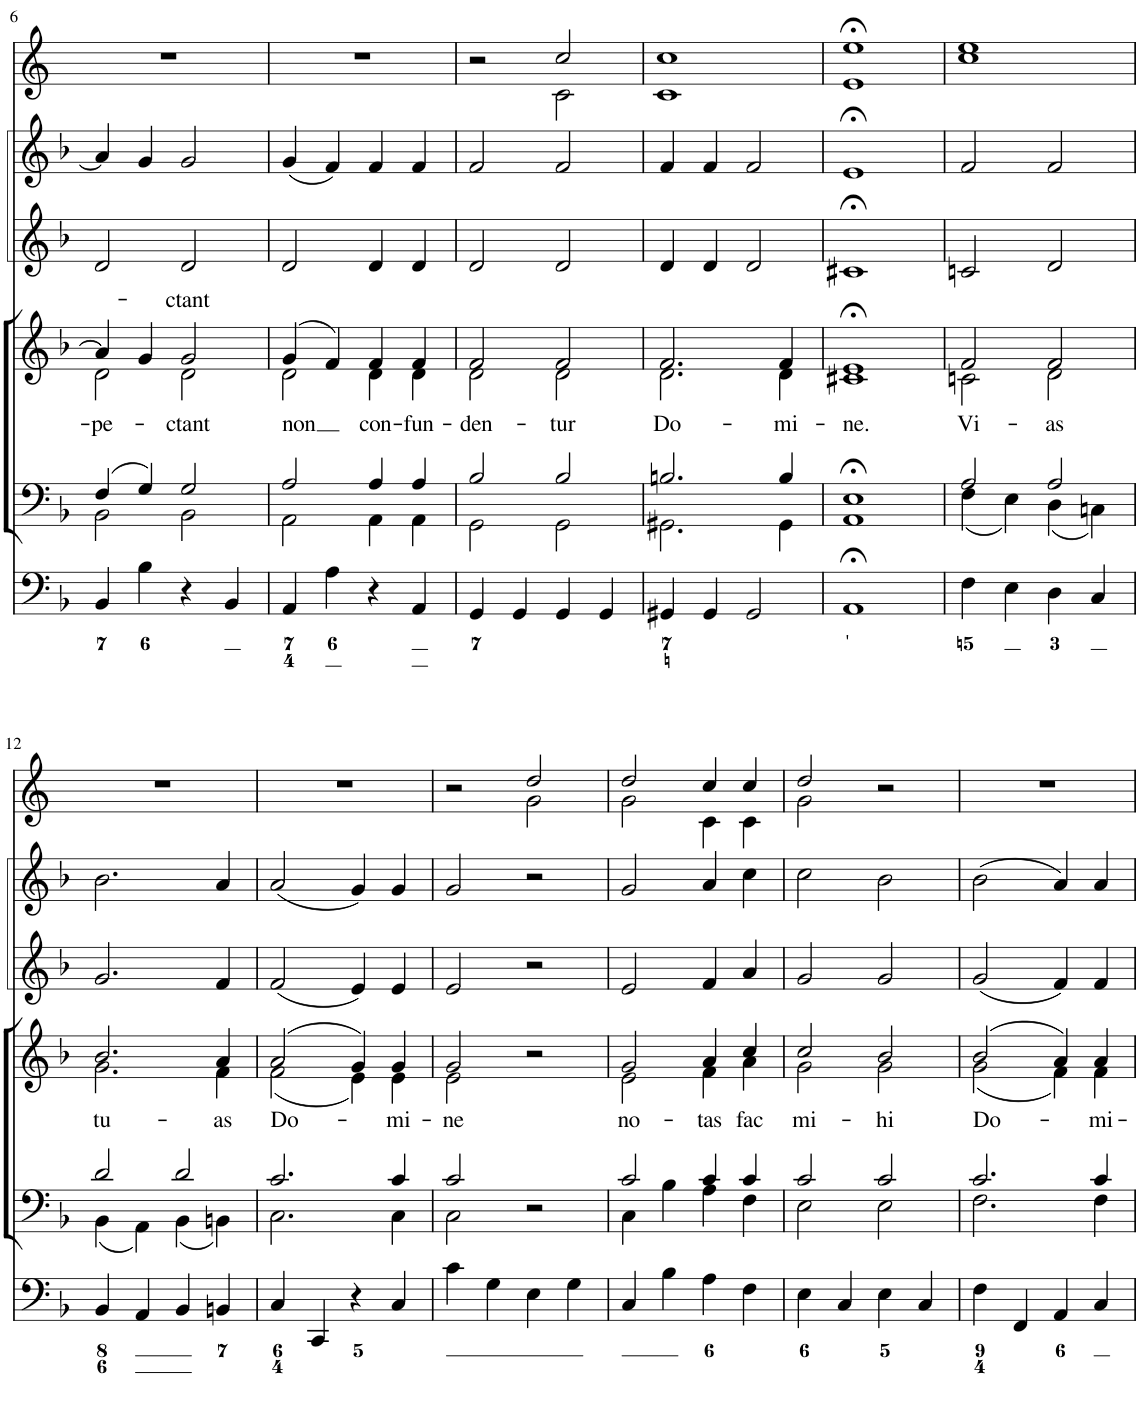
**kern	**kern	**kern	**text	**kern	**kern	**kern
*part6	*part5	*part4	*part4	*part3	*part2	*part1
*staff6	*staff5	*staff4	*staff4	*staff3	*staff2	*staff1
*I"Organ	*I"Voice	*I"Voice	*	*I"Violino 2	*I"Violino 1	*I"Corni in F
*	*	*	*	*I'Vln	*I'Vln	*
!!LO:PB:g=z
*clefF4	*clefF4	*clefG2	*	*clefG2	*clefG2	*clefG2
*	*	*	*	*	*	*Trd4c7
*k[b-]	*k[b-]	*k[b-]	*	*k[b-]	*k[b-]	*k[]
*M2/2	*M2/2	*M2/2	*	*M2/2	*M2/2	*M2/2
*met(c|)	*met(c|)	*met(c|)	*	*met(c|)	*met(c|)	*met(c|)
=6	=6	=6	=6	=6	=6	=6
*	*^	*^	*	*	*	*
!	!	!	!	!	!LO:LY:b	!	!	!
4BB-/	(4F/	2BB-\	4a/]	2d\	-pe-	2d/	4a/]	1r
4B-\	4G/)	.	4g/	.	.	.	4g/	.
!	!	!	!	!	!LO:LY:a	!	!	!
!	!	!	!	!	!LO:LY:b	!	!	!
4r	2G/	2BB-\	2g/	2d\	-ctant	2d/	2g/	.
4BB-/	.	.	.	.	.	.	.	.
=7	=7	=7	=7	=7	=7	=7	=7	=7
!	!	!	!	!	!LO:LY:b	!	!	!
4AA/	2A/	2AA\	(4g/	2d\	non	2d/	(4g/	1r
4A\	.	.	4f/)	.	.	.	4f/)	.
!	!	!	!	!	!LO:LY:b	!	!	!
4r	4A/	4AA\	4f/	4d\	con-	4d/	4f/	.
!	!	!	!	!	!LO:LY:b	!	!	!
4AA/	4A/	4AA\	4f/	4d\	-fun-	4d/	4f/	.
=8	=8	=8	=8	=8	=8	=8	=8	=8
!	!	!	!	!	!LO:LY:b	!	!	!
*	*	*	*	*	*	*	*	*^
4GG/	2B-/	2GG\	2f/	2d\	-den-	2d/	2f/	2r	2ryy
4GG/	.	.	.	.	.	.	.	.	.
!	!	!	!	!	!LO:LY:b	!	!	!	!
4GG/	2B-/	2GG\	2f/	2d\	-tur	2d/	2f/	2cc/	2c\
4GG/	.	.	.	.	.	.	.	.	.
=9	=9	=9	=9	=9	=9	=9	=9	=9	=9
!	!	!	!	!	!LO:LY:b	!	!	!	!
4GG#X/	2.Bn/	2.GG#X\	2.f/	2.d\	Do-	4d/	4f/	1cc	1c
4GG#/	.	.	.	.	.	4d/	4f/	.	.
2GG#/	.	.	.	.	.	2d/	2f/	.	.
!	!	!	!	!	!LO:LY:b	!	!	!	!
.	4B/	4GG#\	4f/	4d\	-mi-	.	.	.	.
=10	=10	=10	=10	=10	=10	=10	=10	=10	=10
!	!	!	!	!	!LO:LY:b	!	!	!	!
1AA;<	1E;<	1AA	1e;<	1c#X	-ne.	1c#X;<	1e;<	1ee;<	1e
=11	=11	=11	=11	=11	=11	=11	=11	=11	=11
!	!	!	!	!	!LO:LY:b	!	!	!	!
4F\	2A/	(4F\	2f/	2cn\	Vi-	2cn/	2f/	1ee	1cc
4E\	.	4E\)	.	.	.	.	.	.	.
!	!	!	!	!	!LO:LY:b	!	!	!	!
4D\	2A/	(4D\	2f/	2d\	-as	2d/	2f/	.	.
4C/	.	4Cn\)	.	.	.	.	.	.	.
*	*	*	*	*	*	*	*	*v	*v
!!LO:LB:g=z
=12	=12	=12	=12	=12	=12	=12	=12	=12
!	!	!	!	!	!LO:LY:b	!	!	!
4BB-/	2d/	(4BB-\	2.b-/	2.g\	tu-	2.g/	2.b-\	1r
4AA/	.	4AA\)	.	.	.	.	.	.
4BB-/	2d/	(4BB-\	.	.	.	.	.	.
!	!	!	!	!	!LO:LY:b	!	!	!
4BBn/	.	4BBn\)	4a/	4f\	-as	4f/	4a/	.
=13	=13	=13	=13	=13	=13	=13	=13	=13
!	!	!	!	!	!LO:LY:b	!	!	!
4C/	2.c/	2.C\	(2a/	(2f\	Do-	(2f/	(2a/	1r
4CC/	.	.	.	.	.	.	.	.
4r	.	.	4g/)	4e\)	.	4e/)	4g/)	.
!	!	!	!	!	!LO:LY:b	!	!	!
4C/	4c/	4C\	4g/	4e\	-mi-	4e/	4g/	.
=14	=14	=14	=14	=14	=14	=14	=14	=14
!	!	!	!	!	!LO:LY:b	!	!	!
*	*	*	*	*	*	*	*	*^
4c\	2c/	2C\	2g/	2e\	-ne	2e/	2g/	2r	2ryy
4G\	.	.	.	.	.	.	.	.	.
4E\	2r	2ryy	2r	2ryy	.	2r	2r	2dd/	2g\
4G\	.	.	.	.	.	.	.	.	.
=15	=15	=15	=15	=15	=15	=15	=15	=15	=15
!	!	!	!	!	!LO:LY:b	!	!	!	!
4C/	2c/	4C\	2g/	2e\	no-	2e/	2g/	2dd/	2g\
4B-\	.	4B-\	.	.	.	.	.	.	.
!	!	!	!	!	!LO:LY:b	!	!	!	!
4A\	4c/	4A\	4a/	4f\	-tas	4f/	4a/	4cc/	4c\
!	!	!	!	!	!LO:LY:b	!	!	!	!
4F\	4c/	4F\	4cc/	4a\	fac	4a/	4cc\	4cc/	4c\
=16	=16	=16	=16	=16	=16	=16	=16	=16	=16
!	!	!	!	!	!LO:LY:b	!	!	!	!
4E\	2c/	2E\	2cc/	2g\	mi-	2g/	2cc\	2dd/	2g\
4C/	.	.	.	.	.	.	.	.	.
!	!	!	!	!	!LO:LY:b	!	!	!	!
4E\	2c/	2E\	2b-/	2g\	-hi	2g/	2b-\	2r	2ryy
4C/	.	.	.	.	.	.	.	.	.
*	*	*	*	*	*	*	*	*v	*v
=17	=17	=17	=17	=17	=17	=17	=17	=17
!	!	!	!	!	!LO:LY:b	!	!	!
4F\	2.c/	2.F\	(2b-/	(2g\	Do-	(2g/	(2b-\	1r
4FF/	.	.	.	.	.	.	.	.
4AA/	.	.	4a/)	4f\)	.	4f/)	4a/)	.
!	!	!	!	!	!LO:LY:b	!	!	!
4C/	4c/	4F\	4a/	4f\	-mi-	4f/	4a/	.
*	*v	*v	*	*	*	*	*	*
*	*	*v	*v	*	*	*	*
=	=	=	=	=	=	=
*-	*-	*-	*-	*-	*-	*-
